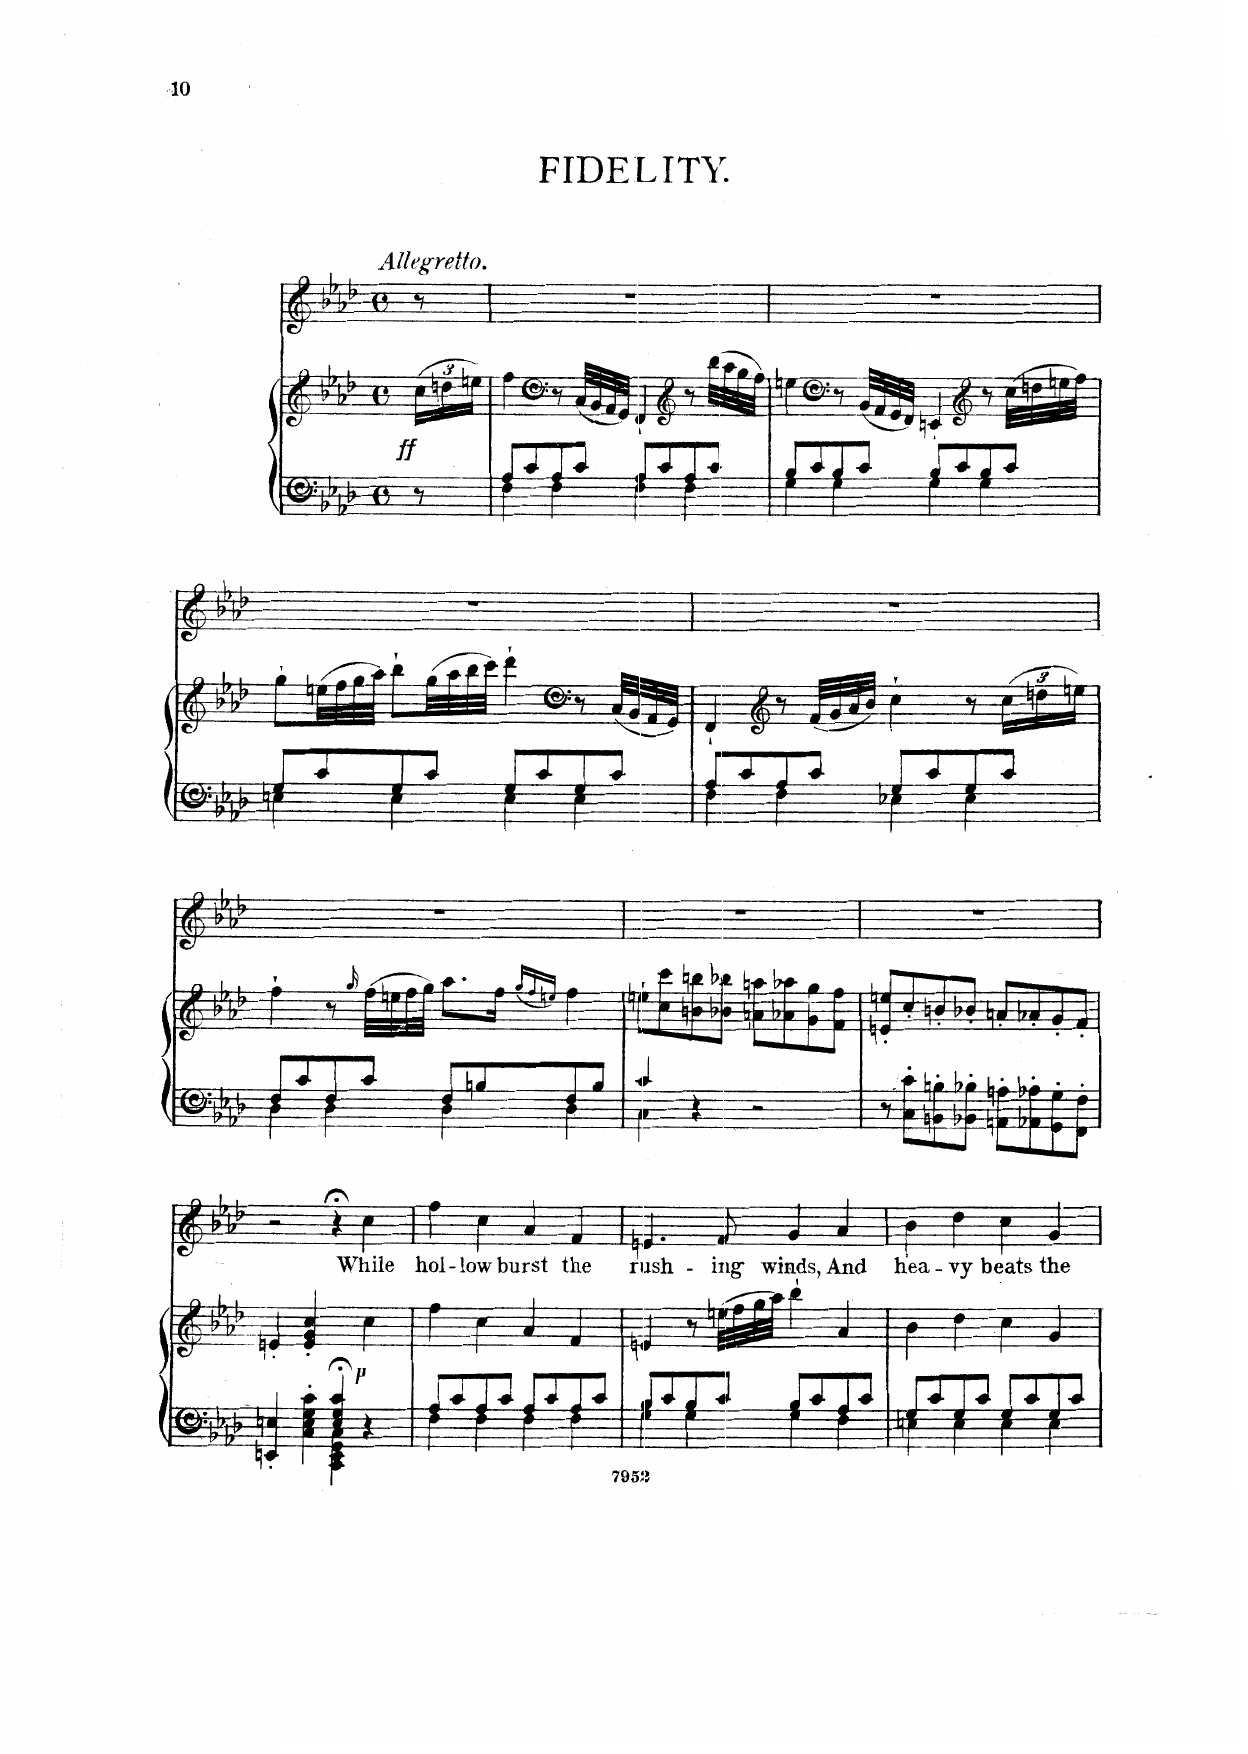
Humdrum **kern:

**kern	**kern	**dynam	**kern	**text
*part2	*part2	*part2	*part1	*part1
*staff3	*staff2	*staff2/3	*staff1	*staff1
*I"Piano	*	*	*I"Voice	*
*I'Pno	*	*	*	*
*clefF4	*clefG2	*	*clefG2	*
*k[b-e-a-d-]	*k[b-e-a-d-]	*	*k[b-e-a-d-]	*
*M4/4	*M4/4	*	*M4/4	*
*met(c)	*met(c)	*	*met(c)	*
=	=	=	=	=
!	!	!	!LO:TX:a:B:t=Allegretto	!
!	!	!LO:DY:b	!	!
8r	(24cc\LL	ff	8r	.
.	24ddn\	.	.	.
.	24een\JJ)	.	.	.
=1	=1	=1	=1	=1
*^	*	*	*	*
8A-/L	4F\	4ff\	.	1r	.
8c/	.	.	.	.	.
*	*	*clefF4	*	*	*
8A-/	4F\	8r	.	.	.
8c/J	.	(32C/LLL	.	.	.
.	.	32BB-/	.	.	.
.	.	32AA-/	.	.	.
.	.	32GG/JJJ)	.	.	.
8A-/L	4F\	4FF`/	.	.	.
8c/	.	.	.	.	.
*	*	*clefG2	*	*	*
8A-/	4F\	8r	.	.	.
8c/J	.	(32bb-\LLL	.	.	.
.	.	32aa-\	.	.	.
.	.	32gg\	.	.	.
.	.	32ff\JJJ)	.	.	.
=2	=2	=2	=2	=2	=2
8B-/L	4G\	4een\	.	1r	.
8c/	.	.	.	.	.
*	*	*clefF4	*	*	*
8B-/	4G\	8r	.	.	.
8c/J	.	(32BB-/LLL	.	.	.
.	.	32AA-/	.	.	.
.	.	32GG/	.	.	.
.	.	32FF/JJJ)	.	.	.
8B-/L	4G\	4EEn`/	.	.	.
8c/	.	.	.	.	.
*	*	*clefG2	*	*	*
8B-/	4G\	8r	.	.	.
8c/J	.	(32cc\LLL	.	.	.
.	.	32ddn\	.	.	.
.	.	32een\	.	.	.
.	.	32ff\JJJ)	.	.	.
=3	=3	=3	=3	=3	=3
8G/L	4En\	8gg`\L	.	1r	.
8c/	.	(32een\LL	.	.	.
.	.	32ff\	.	.	.
.	.	32gg\	.	.	.
.	.	32aa-\JJJ)	.	.	.
8G/	4E\	8bb-`\L	.	.	.
8c/J	.	(32gg\LL	.	.	.
.	.	32aa-\	.	.	.
.	.	32bb-\	.	.	.
.	.	32ccc\JJJ)	.	.	.
8G/L	4E\	4ddd-`\	.	.	.
8c/	.	.	.	.	.
*	*	*clefF4	*	*	*
8G/	4E\	8r	.	.	.
8c/J	.	(32C/LLL	.	.	.
.	.	32BB-/	.	.	.
.	.	32AA-/	.	.	.
.	.	32GG/JJJ)	.	.	.
=4	=4	=4	=4	=4	=4
8A-/L	4F\	4FF`/	.	1r	.
8c/	.	.	.	.	.
*	*	*clefG2	*	*	*
8A-/	4F\	8r	.	.	.
8c/J	.	(32f/LLL	.	.	.
.	.	32g/	.	.	.
.	.	32a-/	.	.	.
.	.	32b-/JJJ)	.	.	.
8G/L	4E-X\	4cc`\	.	.	.
8c/	.	.	.	.	.
8G/	4E-\	8r	.	.	.
8c/J	.	(24cc\LL	.	.	.
.	.	24ddn\	.	.	.
.	.	24een\JJ)	.	.	.
=5	=5	=5	=5	=5	=5
8F/L	4D-\	4ff`\	.	1r	.
8c/	.	.	.	.	.
8F/	4D-\	8r	.	.	.
.	.	16qgg/	.	.	.
8c/J	.	(32ff\LLL	.	.	.
.	.	32een\	.	.	.
.	.	32ff\	.	.	.
.	.	32gg\JJJ)	.	.	.
8F/L	4D-\	8.aa-\L	.	.	.
8Bn/	.	.	.	.	.
.	.	16ff\Jk	.	.	.
.	.	(16qgg/LL	.	.	.
.	.	16qff/	.	.	.
.	.	16qeen/JJ)	.	.	.
8F/	4D-\	4ff\	.	.	.
8B/J	.	.	.	.	.
=6	=6	=6	=6	=6	=6
4c/	4C\	8een`\L	.	1r	.
.	.	8cc\ 8ccc\	.	.	.
4r	2.ryy	8bn\ 8bbn\	.	.	.
.	.	8b-X\ 8bb-X\J	.	.	.
2r	.	8an\ 8aan\L	.	.	.
.	.	8a-X\ 8aa-X\	.	.	.
.	.	8g\ 8gg\	.	.	.
.	.	8f\ 8ff\J	.	.	.
*v	*v	*	*	*	*
=7	=7	=7	=7	=7
8r	8en/' 8een/'L	.	1r	.
8C\' 8c\'L	8cc'/	.	.	.
8BBn\' 8Bn\'	8bn'/	.	.	.
8BB-X\' 8B-X\'J	8b-X'/J	.	.	.
8AAn\' 8An\'L	8an'/L	.	.	.
8AA-X\' 8A-X\'	8a-X'/	.	.	.
8GG\' 8G\'	8g'/	.	.	.
8FF\' 8F\'J	8f'/J	.	.	.
=8	=8	=8	=8	=8
*^	*	*	*	*
2ryy	4EEn/' 4En/'	4en'/	.	2r	.
.	4C\' 4E\' 4G\' 4c\'	4e/' 4g/' 4cc/'	.	.	.
4C/ 4E/ 4G/ 4c/	4CC\;< 4EE\;< 4GG\;< 4C\;<	4ryy	.	4r;<	.
!	!	!	!LO:DY:b	!	!
4ryy	4r	4cc\	p	4cc\	While
=9	=9	=9	=9	=9	=9
8A-/L	4F\	4ff\	.	4ff\	hol-
8c/	.	.	.	.	.
8A-/	4F\	4cc\	.	4cc\	-low
8c/J	.	.	.	.	.
8A-/L	4F\	4a-/	.	4a-/	burst
8c/	.	.	.	.	.
8A-/	4F\	4f/	.	4f/	the
8c/J	.	.	.	.	.
=10	=10	=10	=10	=10	=10
8B-/L	4G\	4en/	.	4.en/	rush-
8c/	.	.	.	.	.
8B-/	4G\	8r	.	.	.
8c/J	.	(32een\LLL	.	8f/	-ing
.	.	32ff\	.	.	.
.	.	32gg\	.	.	.
.	.	32aa-\JJJ)	.	.	.
8B-/L	4G\	4bb-`\	.	4g/	winds,
8c/	.	.	.	.	.
8A-/	4F\	4a-/	.	4a-/	And
8c/J	.	.	.	.	.
=11	=11	=11	=11	=11	=11
8G/L	4En\	4b-\	.	4b-\	hea-
8c/	.	.	.	.	.
8G/	4E\	4dd-\	.	4dd-\	-vy
8c/J	.	.	.	.	.
8G/L	4E\	4cc\	.	4cc\	beats
8c/	.	.	.	.	.
8G/	4E\	4g/	.	4g/	the
8c/J	.	.	.	.	.
*v	*v	*	*	*	*
=	=	=	=	=
*-	*-	*-	*-	*-
